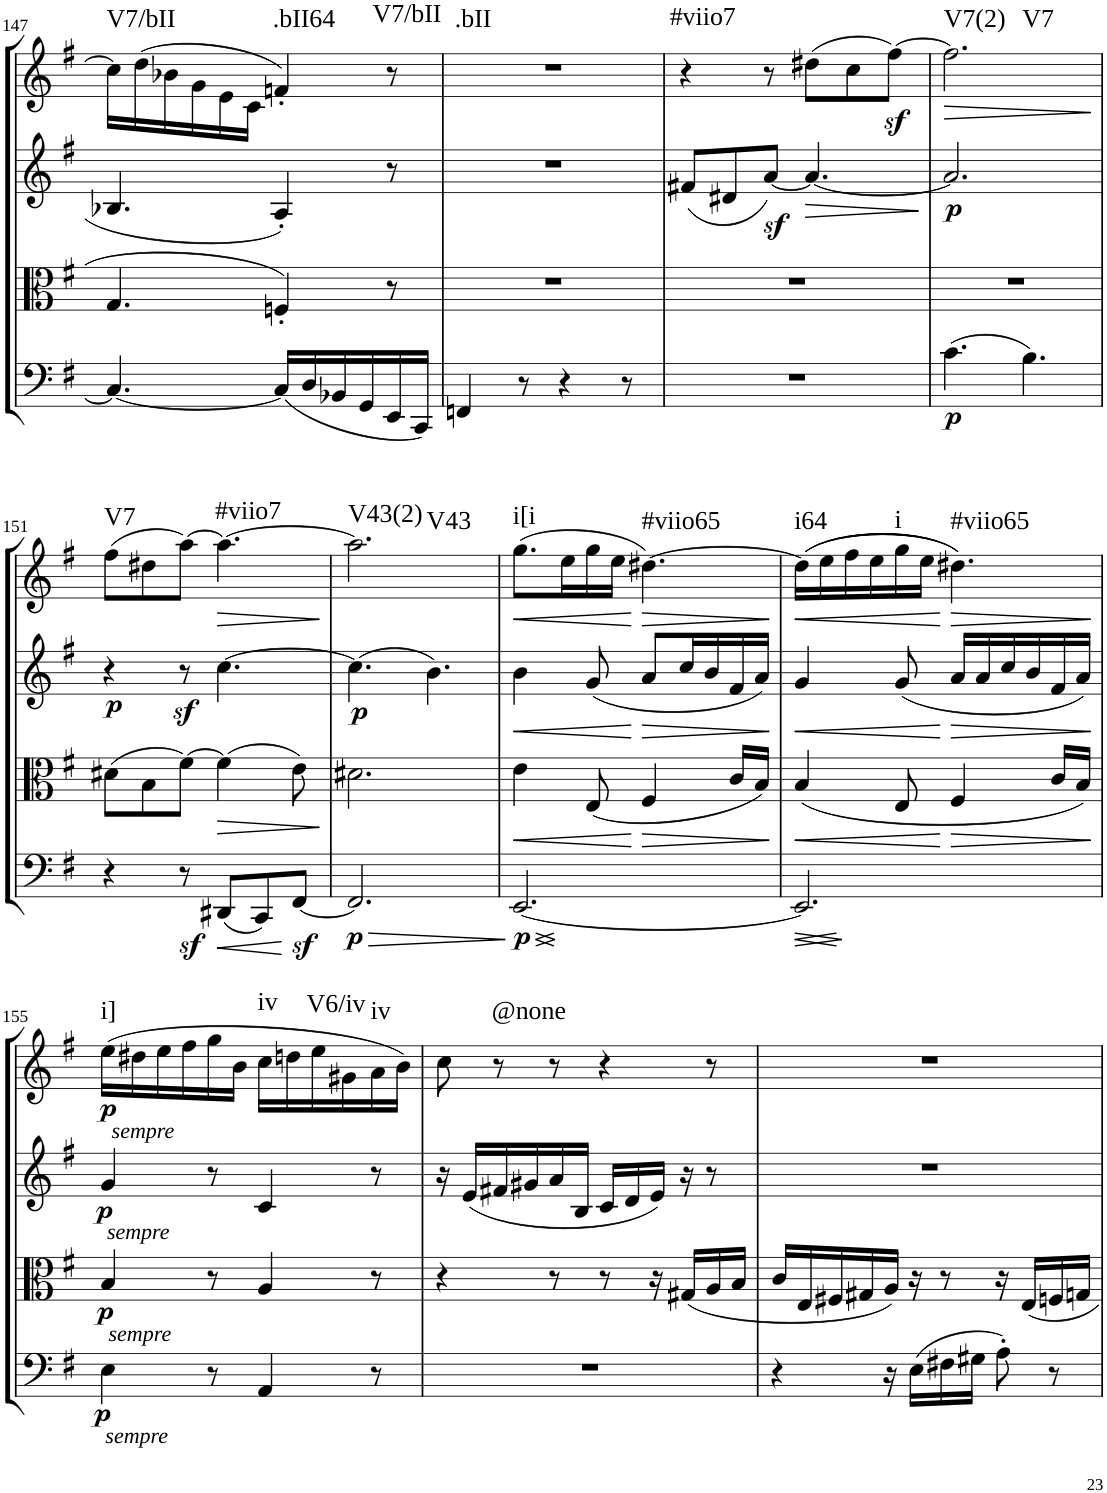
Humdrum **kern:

**kern	**dynam	**kern	**dynam	**kern	**dynam	**kern	**dynam	**harte
*part4	*part4	*part3	*part3	*part2	*part2	*part1	*part1	*part1
*staff4	*staff4	*staff3	*staff3	*staff2	*staff2	*staff1	*staff1	*
*I"Violoncello.	*	*I"Viola	*	*I"Violin II.	*	*I"Violin I.	*	*
*I'Vc	*	*I'Vla	*	*I'Vln	*	*I'Vln	*	*
!!LO:PB:g=z
*clefF4	*	*clefC3	*	*clefG2	*	*clefG2	*	*
*k[f#]	*	*k[f#]	*	*k[f#]	*	*k[f#]	*	*
*M6/8	*	*M6/8	*	*M6/8	*	*M6/8	*	*
=147	=147	=147	=147	=147	=147	=147	=147	=147
!	!	!	!	!	!	!	!	!LO:H:kt=V7/bII
4.C/_	.	4.G/	.	4.B-X/	.	16cc\LL]	.	N
.	.	.	.	.	.	(16dd\	.	.
.	.	.	.	.	.	16b-X\	.	.
.	.	.	.	.	.	16g\	.	.
.	.	.	.	.	.	16e\	.	.
.	.	.	.	.	.	16c\JJ	.	.
!	!	!	!	!	!	!	!	!LO:H:kt=.bII64
(16C/LL]	.	4Fn'/	.	4A'/	.	4fn'/)	.	N
16D/	.	.	.	.	.	.	.	.
16BB-X/	.	.	.	.	.	.	.	.
16GG/	.	.	.	.	.	.	.	.
!	!	!	!	!	!	!	!	!LO:H:kt=V7/bII
16EE/	.	8r	.	8r	.	8r	.	N
16CC/JJ)	.	.	.	.	.	.	.	.
=148	=148	=148	=148	=148	=148	=148	=148	=148
!	!	!	!	!	!	!	!	!LO:H:kt=.bII
4FFn/	.	2.r	.	2.r	.	2.r	.	N
8r	.	.	.	.	.	.	.	.
4r	.	.	.	.	.	.	.	.
8r	.	.	.	.	.	.	.	.
=149	=149	=149	=149	=149	=149	=149	=149	=149
!	!	!	!	!	!	!	!	!LO:H:kt=#viio7
2.r	.	2.r	.	(8f#X/L	.	4r	.	N
.	.	.	.	8d#X/	.	.	.	.
.	.	.	.	[8az</J)	.	8r	.	.
!	!	!	!	!	!LO:HP:b	!	!	!
.	.	.	.	4.a/_	>	(8dd#X\L	.	.
.	.	.	.	.	.	8cc\	.	.
.	.	.	.	.	.	[8ff#z<\J)	.	.
.	.	.	.	.	]	.	.	.
=150	=150	=150	=150	=150	=150	=150	=150	=150
!	!LO:DY:b	!	!	!	!LO:DY:b	!	!LO:HP:b	!LO:H:n=1:kt=V7(2)
!	!	!	!	!	!	!	!	!LO:H:n=2:kt=V7
(4.c\	p	2.r	.	2.a/]	p	2.ff#\]	>	N N
4.B\)	.	.	.	.	.	.	.	.
.	.	.	.	.	.	.	]	.
!!LO:LB:g=z
=151	=151	=151	=151	=151	=151	=151	=151	=151
!	!	!	!	!	!LO:DY:b	!	!	!LO:H:kt=V7
4r	.	(8d#X\L	.	4r	p	(8ff#\L	.	N
.	.	8B\	.	.	.	8dd#X\	.	.
!	!LO:DY:b	!	!	!	!LO:DY:b	!	!	!
8r	sf	[8f#\J)	.	8r	sf	[8aa\J)	.	.
!	!LO:HP:b	!	!LO:HP:b	!	!	!	!LO:HP:b	!LO:H:kt=#viio7
(8DD#X/L	<	(4f#\]	>	[4.cc\	.	4.aa\_	>	N
8CC/)	.	.	.	.	.	.	.	.
[8FF#z</J	[	8e\)	.	.	.	.	.	.
.	.	.	]	.	.	.	]	.
=152	=152	=152	=152	=152	=152	=152	=152	=152
!	!LO:HP:b	!	!	!	!	!	!	!
!	!LO:DY:n=1:b	!	!	!	!LO:DY:b	!	!	!LO:H:n=1:kt=V43(2)
!	!	!	!	!	!	!	!	!LO:H:n=2:kt=V43
2.FF#/]	> p	2.d#X\	.	(4.cc\]	p	2.aa\]	.	N N
.	.	.	.	4.b\)	.	.	.	.
.	]	.	.	.	.	.	.	.
=153	=153	=153	=153	=153	=153	=153	=153	=153
!	!LO:HP:b	!	!	!	!	!	!	!
!	!LO:HP:n=1:b	!	!LO:HP:b	!	!LO:HP:b	!	!LO:HP:b	!
!	!LO:DY:n=1:b	!	!	!	!	!	!	!LO:H:kt=i[i
[2.EE/	< > p	4e\	<	4b\	<	(8.gg\L	<	N
.	.	.	.	.	.	16ee\L	.	.
.	.	(8E/	.	(8g/	.	16gg\	.	.
.	.	.	.	.	.	16ee\JJ	.	.
!	!	!	!LO:HP:n=1:b	!	!LO:HP:n=1:b	!	!LO:HP:n=1:b	!LO:H:kt=#viio65
.	.	4F#/	[ >	8a/L	[ >	[4.dd#X\)	[ >	N
.	.	.	.	16cc/L	.	.	.	.
.	.	.	.	16b/	.	.	.	.
.	.	16c/LL	.	16f#/	.	.	.	.
.	.	16B/JJ)	.	16a/JJ)	.	.	.	.
.	[	.	]	.	]	.	]	.
=154	=154	=154	=154	=154	=154	=154	=154	=154
!	!LO:HP:b	!	!	!	!	!	!	!
!	!LO:HP:n=1:b	!	!LO:HP:b	!	!LO:HP:b	!	!LO:HP:b	!LO:H:kt=i64
2.EE/]	< >	(4B/	<	4g/	<	((16dd#\LL]	<	N
.	.	.	.	.	.	16ee\	.	.
.	.	.	.	.	.	16ff#\	.	.
.	.	.	.	.	.	16ee\	.	.
!	!	!	!	!	!	!	!	!LO:H:kt=i
.	.	8E/	.	(8g/	.	16gg\	.	N
.	.	.	.	.	.	16ee\JJ	.	.
!	!	!	!LO:HP:n=1:b	!	!LO:HP:n=1:b	!	!LO:HP:n=1:b	!LO:H:kt=#viio65
.	.	4F#/	[ >	16a/LL	[ >	4.dd#X\))	[ >	N
.	.	.	.	16a/	.	.	.	.
.	.	.	.	16cc/	.	.	.	.
.	.	.	.	16b/	.	.	.	.
.	.	16c/LL	.	16f#/	.	.	.	.
.	.	16B/JJ)	.	16a/JJ)	.	.	.	.
.	]	.	]	.	]	.	]	.
!!LO:LB:g=z
=155	=155	=155	=155	=155	=155	=155	=155	=155
!	!	!	!	!	!	!LO:TX:b:i:t=sempre	!	!
!	!	!	!	!LO:TX:b:i:t=sempre	!	!	!	!
!	!	!LO:TX:b:i:t=sempre	!	!	!	!	!	!
!LO:TX:b:i:t=sempre	!	!	!	!	!	!	!	!
!	!LO:DY:b	!	!LO:DY:b	!	!LO:DY:b	!	!LO:DY:b	!LO:H:kt=i]
4E\	p	4B/	p	4g/	p	(16ee\LL	p	N
.	.	.	.	.	.	16dd#X\	.	.
.	.	.	.	.	.	16ee\	.	.
.	.	.	.	.	.	16ff#\	.	.
8r	[	8r	.	8r	.	16gg\	.	.
.	.	.	.	.	.	16b\JJ	.	.
!	!	!	!	!	!	!	!	!LO:H:kt=iv
4AA/	]	4A/	.	4c/	.	16cc\LL	.	N
.	.	.	.	.	.	16ddn\	.	.
!	!	!	!	!	!	!	!	!LO:H:kt=V6/iv
.	.	.	.	.	.	16ee\	.	N
.	.	.	.	.	.	16g#X\	.	.
!	!	!	!	!	!	!	!	!LO:H:kt=iv
8r	.	8r	.	8r	.	16a\	.	N
.	.	.	.	.	.	16b\JJ)	.	.
=156	=156	=156	=156	=156	=156	=156	=156	=156
2.r	.	4r	.	16r	.	8cc\	.	.
.	.	.	.	(16e/LL	.	.	.	.
!	!	!	!	!	!	!	!	!LO:H:kt=@none
.	.	.	.	16f#X/	.	8r	.	N
.	.	.	.	16g#X/	.	.	.	.
.	.	8r	.	16a/	.	8r	.	.
.	.	.	.	16B/JJ	.	.	.	.
.	.	8r	.	16c/LL	.	4r	.	.
.	.	.	.	16d/	.	.	.	.
.	.	16r	.	16e/JJ)	.	.	.	.
.	.	(16G#X/LL	.	16r	.	.	.	.
.	.	16A/	.	8r	.	8r	.	.
.	.	16B/JJ	.	.	.	.	.	.
=157	=157	=157	=157	=157	=157	=157	=157	=157
4r	.	16c/LL	.	2.r	.	2.r	.	.
.	.	16E/	.	.	.	.	.	.
.	.	16F#X/	.	.	.	.	.	.
.	.	16G#X/	.	.	.	.	.	.
16r	.	16A/JJ)	.	.	.	.	.	.
(16E\LL	.	16r	.	.	.	.	.	.
16F#X\	.	8r	.	.	.	.	.	.
16G#X\JJ	.	.	.	.	.	.	.	.
8A'\)	.	16r	.	.	.	.	.	.
.	.	16E/LL	.	.	.	.	.	.
8r	.	16Fn/	.	.	.	.	.	.
.	.	16Gn/JJ	.	.	.	.	.	.
=	=	=	=	=	=	=	=	=
*-	*-	*-	*-	*-	*-	*-	*-	*-
